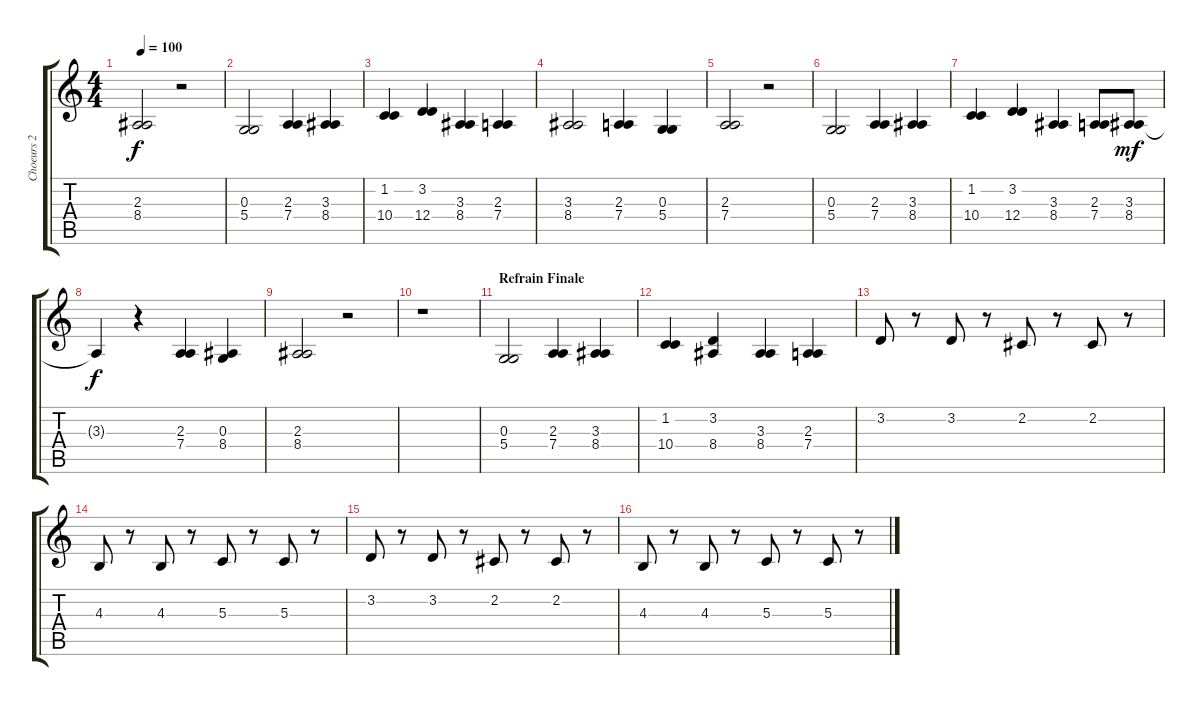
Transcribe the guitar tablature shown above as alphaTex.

\track ("Choeurs 2" "Choeurs 2") {instrument pad1newage}
\staff {score tabs}
\tuning (E4 B3 G3 D3 A2 E2) {hide}
\ts (4 4)
\tempo 100
\clef g2
\ks c
(2.3 8.4).2{dy f} r.2 |
(0.3 5.4).2 (2.3 7.4).4 (3.3 8.4).4 |
(1.2 10.4).4 (3.2 12.4).4 (3.3 8.4).4 (2.3 7.4).4 |
(3.3 8.4).2 (2.3 7.4).4 (0.3 5.4).4 |
(2.3 7.4).2 r.2 |
(0.3 5.4).2 (2.3 7.4).4 (3.3 8.4).4 |
(1.2 10.4).4 (3.2 12.4).4 (3.3 8.4).4 (2.3 7.4).8 (3.3 8.4).8{dy mf} |
3.3{t}.4{dy f} r.4 (2.3 7.4).4 (0.3 8.4).4 |
(2.3 8.4).2 r.2 |
r.1 |
\section ("" "Refrain Finale")
(0.3 5.4).2 (2.3 7.4).4 (3.3 8.4).4 |
(1.2 10.4).4 (3.2 8.4).4 (3.3 8.4).4 (2.3 7.4).4 |
3.2.8 r.8 3.2.8 r.8 2.2.8 r.8 2.2.8 r.8 |
4.3.8 r.8 4.3.8 r.8 5.3.8 r.8 5.3.8 r.8 |
3.2.8 r.8 3.2.8 r.8 2.2.8 r.8 2.2.8 r.8 |
4.3.8{volume 0} r.8 4.3.8 r.8 5.3.8 r.8 5.3.8 r.8
